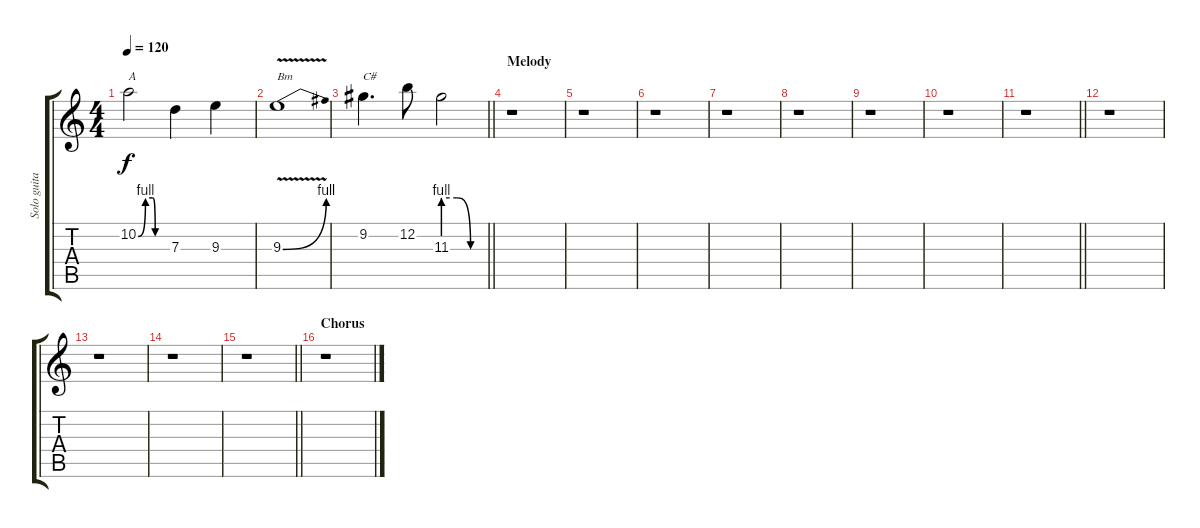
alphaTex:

\track ("Solo guitar" "Solo guita") {instrument overdrivenguitar}
\staff {score tabs}
\tuning (E4 B3 G3 D3 A2 E2) {hide}
\ts (4 4)
\tempo 120
\clef g2
\ks c
10.2{be (custom 0 0 15 4 30 4 35 0 45 0 60 0)}.2{txt "A" dy f} 7.3.4 9.3.4 |
9.3{be (bend 0 0 60 4) v}.1{txt "Bm"} |
\barLineRight lightlight
9.2.4{d txt "C#"} 12.2.8 11.3{be (custom 0 4 20 4 40 0 60 0)}.2 |
\section ("" "Melody")
r.1 |
r.1 |
r.1 |
r.1 |
r.1 |
r.1 |
r.1 |
\barLineRight lightlight
r.1 |
r.1 |
r.1 |
r.1 |
\barLineRight lightlight
r.1 |
\section ("" "Chorus")
r.1
